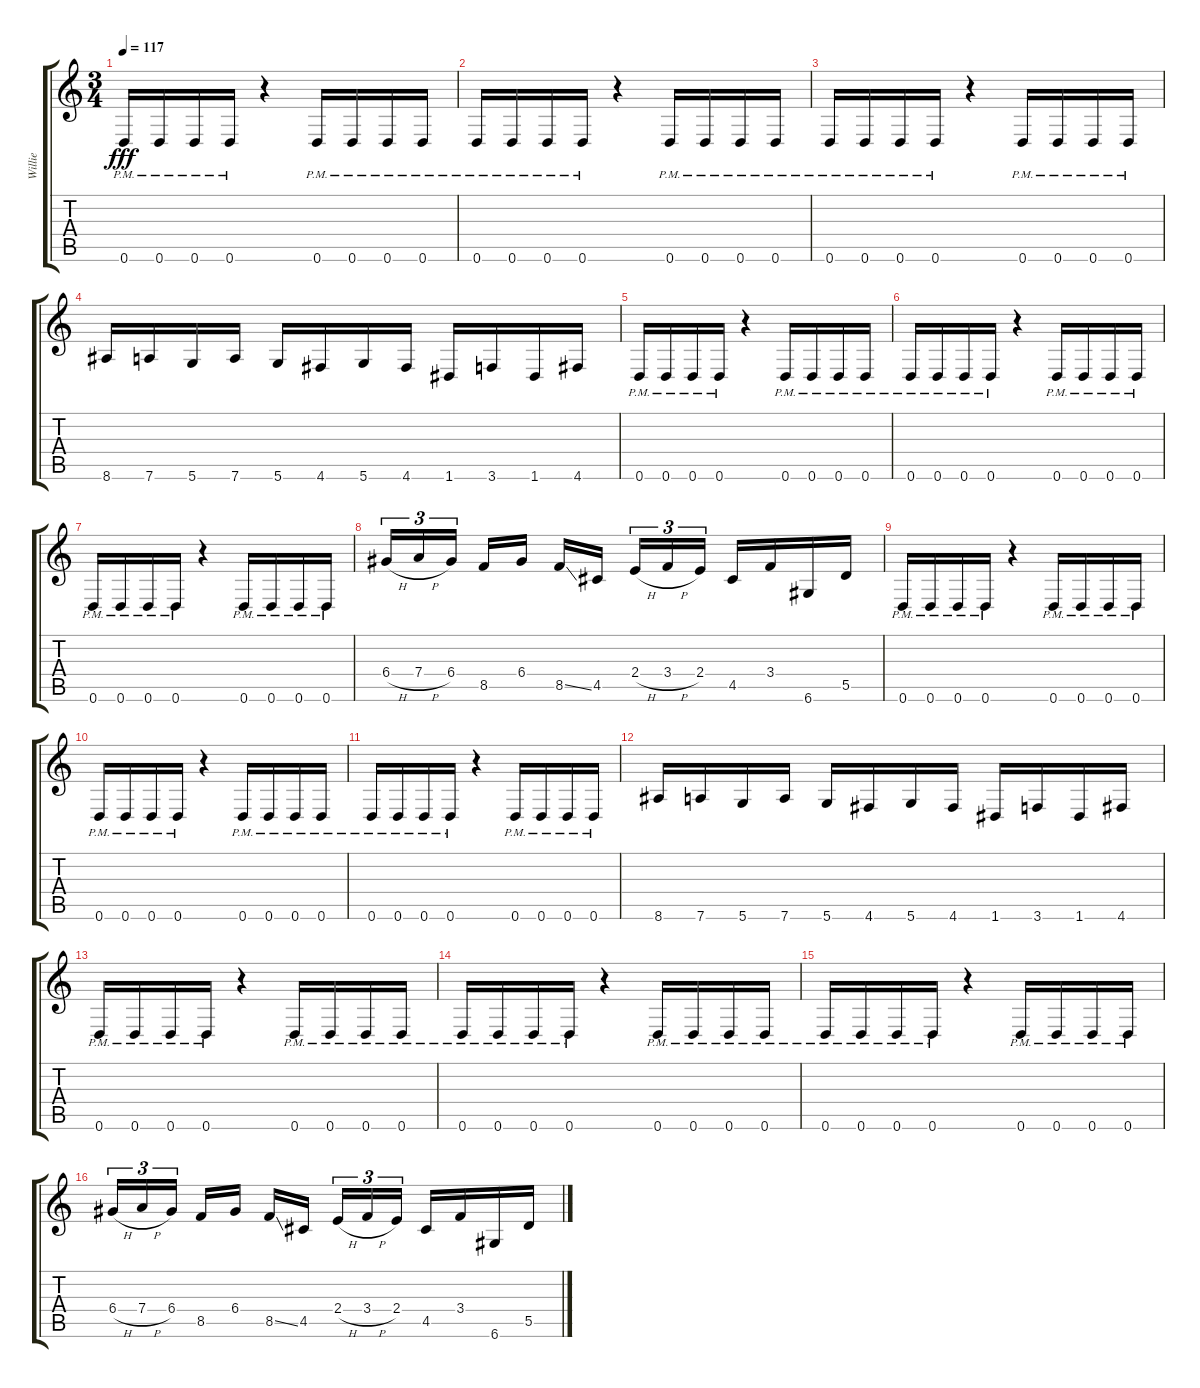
\track ("Willie" "Willie") {instrument distortionguitar}
\staff {score tabs}
\tuning (E4 B3 G3 D3 A2 D2) {hide}
\ts (3 4)
\tempo 117
\clef g2
\ks c
0.6{pm}.16{dy fff} 0.6{pm}.16 0.6{pm}.16 0.6{pm}.16 r.4 0.6{pm}.16 0.6{pm}.16 0.6{pm}.16 0.6{pm}.16 |
0.6{pm}.16 0.6{pm}.16 0.6{pm}.16 0.6{pm}.16 r.4 0.6{pm}.16 0.6{pm}.16 0.6{pm}.16 0.6{pm}.16 |
0.6{pm}.16 0.6{pm}.16 0.6{pm}.16 0.6{pm}.16 r.4 0.6{pm}.16 0.6{pm}.16 0.6{pm}.16 0.6{pm}.16 |
8.6.16 7.6.16 5.6.16 7.6.16 5.6.16 4.6.16 5.6.16 4.6.16 1.6.16 3.6.16 1.6.16 4.6.16 |
0.6{pm}.16 0.6{pm}.16 0.6{pm}.16 0.6{pm}.16 r.4 0.6{pm}.16 0.6{pm}.16 0.6{pm}.16 0.6{pm}.16 |
0.6{pm}.16 0.6{pm}.16 0.6{pm}.16 0.6{pm}.16 r.4 0.6{pm}.16 0.6{pm}.16 0.6{pm}.16 0.6{pm}.16 |
0.6{pm}.16 0.6{pm}.16 0.6{pm}.16 0.6{pm}.16 r.4 0.6{pm}.16 0.6{pm}.16 0.6{pm}.16 0.6{pm}.16 |
6.4{h}.16{tu (3 2)} 7.4{h}.16{tu (3 2)} 6.4.16{tu (3 2) beam splitsecondary} 8.5.16 6.4.16 8.5{ss}.16 4.5.16{beam splitsecondary} 2.4{h}.16{tu (3 2)} 3.4{h}.16{tu (3 2)} 2.4.16{tu (3 2)} 4.5.16 3.4.16 6.6.16 5.5.16 |
0.6{pm}.16 0.6{pm}.16 0.6{pm}.16 0.6{pm}.16 r.4 0.6{pm}.16 0.6{pm}.16 0.6{pm}.16 0.6{pm}.16 |
0.6{pm}.16 0.6{pm}.16 0.6{pm}.16 0.6{pm}.16 r.4 0.6{pm}.16 0.6{pm}.16 0.6{pm}.16 0.6{pm}.16 |
0.6{pm}.16 0.6{pm}.16 0.6{pm}.16 0.6{pm}.16 r.4 0.6{pm}.16 0.6{pm}.16 0.6{pm}.16 0.6{pm}.16 |
8.6.16 7.6.16 5.6.16 7.6.16 5.6.16 4.6.16 5.6.16 4.6.16 1.6.16 3.6.16 1.6.16 4.6.16 |
0.6{pm}.16 0.6{pm}.16 0.6{pm}.16 0.6{pm}.16 r.4 0.6{pm}.16 0.6{pm}.16 0.6{pm}.16 0.6{pm}.16 |
0.6{pm}.16 0.6{pm}.16 0.6{pm}.16 0.6{pm}.16 r.4 0.6{pm}.16 0.6{pm}.16 0.6{pm}.16 0.6{pm}.16 |
0.6{pm}.16 0.6{pm}.16 0.6{pm}.16 0.6{pm}.16 r.4 0.6{pm}.16 0.6{pm}.16 0.6{pm}.16 0.6{pm}.16 |
6.4{h}.16{tu (3 2)} 7.4{h}.16{tu (3 2)} 6.4.16{tu (3 2) beam splitsecondary} 8.5.16 6.4.16 8.5{ss}.16 4.5.16{beam splitsecondary} 2.4{h}.16{tu (3 2)} 3.4{h}.16{tu (3 2)} 2.4.16{tu (3 2)} 4.5.16 3.4.16 6.6.16 5.5.16
